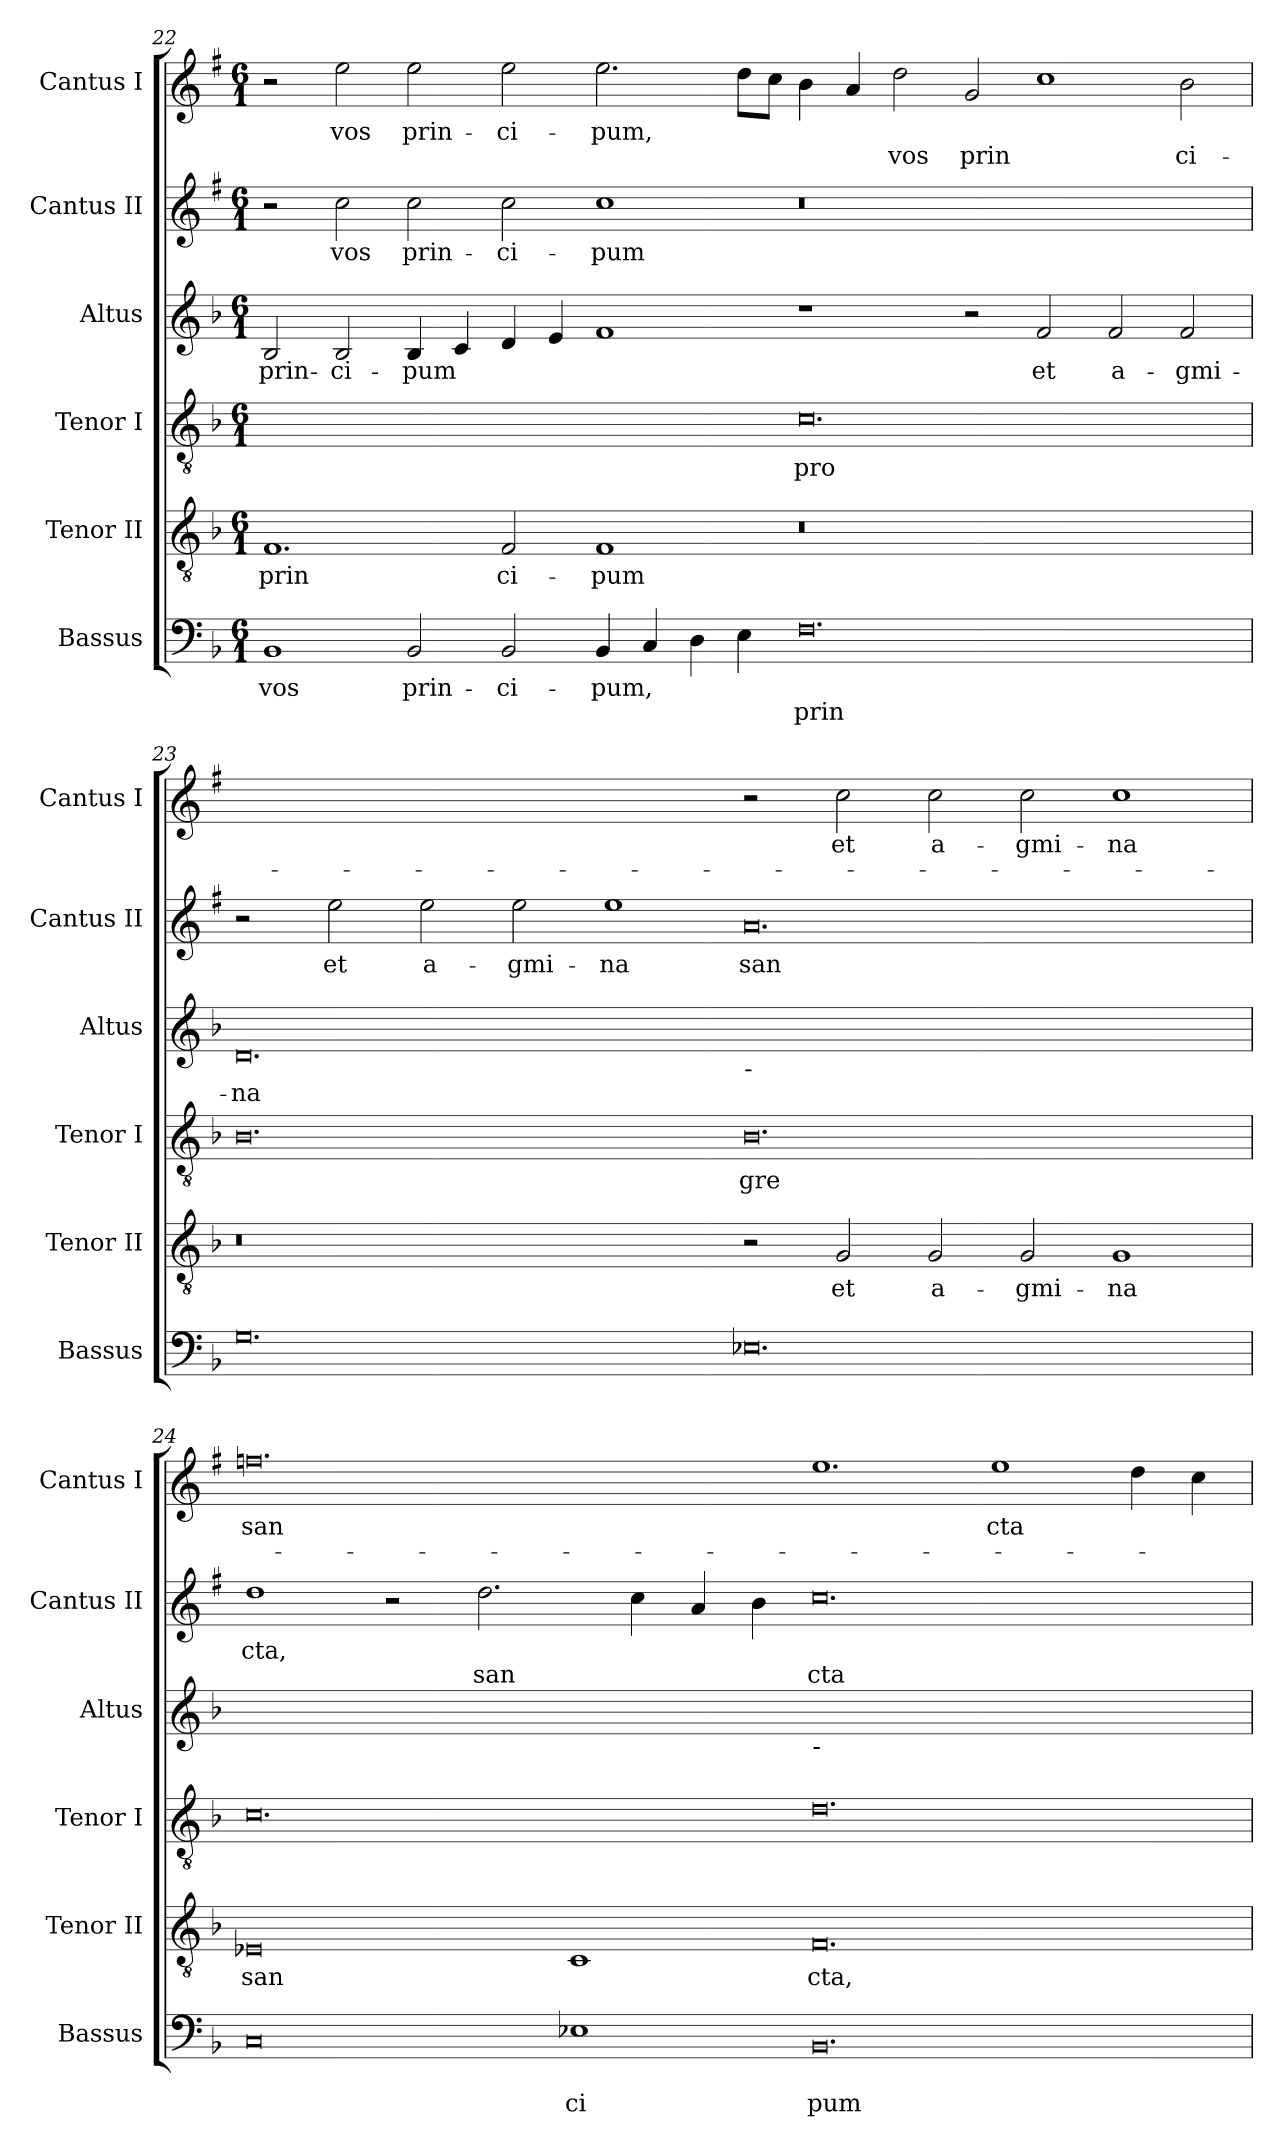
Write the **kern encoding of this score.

**kern	**text	**text	**kern	**text	**kern	**text	**kern	**text	**kern	**text	**text	**kern	**text	**text
*part6	*part6	*part6	*part5	*part5	*part4	*part4	*part3	*part3	*part2	*part2	*part2	*part1	*part1	*part1
*staff6	*staff6	*staff6	*staff5	*staff5	*staff4	*staff4	*staff3	*staff3	*staff2	*staff2	*staff2	*staff1	*staff1	*staff1
*I"Bassus	*	*	*I"Tenor II	*	*I"Tenor I	*	*I"Altus	*	*I"Cantus II	*	*	*I"Cantus I	*	*
*I'Bassus	*	*	*I'Tenor II	*	*I'Tenor I	*	*I'Altus	*	*I'Cantus II	*	*	*I'Cantus I	*	*
!!LO:LB:g=z
*clefF4	*	*	*clefGv2	*	*clefGv2	*	*clefG2	*	*clefG2	*	*	*clefG2	*	*
*	*	*	*	*	*	*	*	*	*ITrd1c2	*	*	*ITrd1c2	*	*
*k[b-]	*	*	*k[b-]	*	*k[b-]	*	*k[b-]	*	*k[b-]	*	*	*k[b-]	*	*
*F:	*	*	*F:	*	*F:	*	*F:	*	*F:	*	*	*F:	*	*
*M6/1	*	*	*M6/1	*	*M6/1	*	*M6/1	*	*M6/1	*	*	*M6/1	*	*
=22	=22	=22	=22	=22	=22	=22	=22	=22	=22	=22	=22	=22	=22	=22
!	!LO:LY:b	!	!	!LO:LY:b	!	!	!	!LO:LY:b	!	!	!	!	!	!
1BB-	vos	.	1.F	prin	0dyy_	.	2B-	prin-	2r	.	.	2r	.	.
!	!	!	!	!	!	!	!	!LO:LY:b	!	!LO:LY:b	!	!	!LO:LY:b	!
.	.	.	.	.	.	.	2B-	-ci-	2b-	vos	.	2dd	vos	.
!	!LO:LY:b	!	!	!	!	!	!	!LO:LY:b	!	!LO:LY:b	!	!	!LO:LY:b	!
2BB-	prin-	.	.	.	.	.	4B-	-pum	2b-	prin-	.	2dd	prin-	.
.	.	.	.	.	.	.	4c	.	.	.	.	.	.	.
!	!LO:LY:b	!	!	!LO:LY:b	!	!	!	!	!	!LO:LY:b	!	!	!LO:LY:b	!
2BB-	-ci-	.	2F	ci-	.	.	4d	.	2b-	-ci-	.	2dd	-ci-	.
.	.	.	.	.	.	.	4e	.	.	.	.	.	.	.
!	!LO:LY:b	!	!	!LO:LY:b	!	!	!	!	!	!LO:LY:b	!	!	!LO:LY:b	!
4BB-	-pum,	.	1F	-pum	1dyy]	.	1f	.	1b-	-pum	.	2.dd	-pum,	.
4C	.	.	.	.	.	.	.	.	.	.	.	.	.	.
4D	.	.	.	.	.	.	.	.	.	.	.	.	.	.
4E	.	.	.	.	.	.	.	.	.	.	.	8ccL	.	.
.	.	.	.	.	.	.	.	.	.	.	.	8b-J	.	.
!	!	!LO:LY:b	!	!	!	!LO:LY:b	!	!	!	!	!	!	!	!
0.F	.	prin	0.r	.	0.c	pro	1r	.	0.r	.	.	4a	.	.
.	.	.	.	.	.	.	.	.	.	.	.	4g	.	.
!	!	!	!	!	!	!	!	!	!	!	!	!	!	!LO:LY:b
.	.	.	.	.	.	.	.	.	.	.	.	2cc	.	vos
!	!	!	!	!	!	!	!	!	!	!	!	!	!	!LO:LY:b
.	.	.	.	.	.	.	2r	.	.	.	.	2f	.	prin
!	!	!	!	!	!	!	!	!LO:LY:b	!	!	!	!	!	!
.	.	.	.	.	.	.	2f	et	.	.	.	1b-	.	.
!	!	!	!	!	!	!	!	!LO:LY:b	!	!	!	!	!	!
.	.	.	.	.	.	.	2f	a-	.	.	.	.	.	.
!	!	!	!	!	!	!	!	!LO:LY:b	!	!	!	!	!	!LO:LY:b
.	.	.	.	.	.	.	2f	-gmi-	.	.	.	2a	.	ci-
=23	=23	=23	=23	=23	=23	=23	=23	=23	=23	=23	=23	=23	=23	=23
!	!	!	!	!	!	!	!	!LO:LY:b	!	!	!	!	!	!LO:LY:b
0.G	.	.	0.r	.	0.B-	.	0.d	-na	2r	.	.	[0b-yy	.	-pum
!	!	!	!	!	!	!	!	!	!	!LO:LY:b	!	!	!	!
.	.	.	.	.	.	.	.	.	2dd	et	.	.	.	.
!	!	!	!	!	!	!	!	!	!	!LO:LY:b	!	!	!	!
.	.	.	.	.	.	.	.	.	2dd	a-	.	.	.	.
!	!	!	!	!	!	!	!	!	!	!LO:LY:b	!	!	!	!
.	.	.	.	.	.	.	.	.	2dd	-gmi-	.	.	.	.
!	!	!	!	!	!	!	!	!	!	!LO:LY:b	!	!	!	!
.	.	.	.	.	.	.	.	.	1dd	-na	.	1b-yy]	.	.
!	!	!	!	!	!	!	!LO:TX:b:t=-	!	!	!	!	!	!	!
!	!	!	!	!	!	!LO:LY:b	!	!LO:LY:b	!	!LO:LY:b	!	!	!	!
0.E-X	.	.	2r	.	0.B-	gre	[0.e-Xyy	san	0.g	san	.	2r	.	.
!	!	!	!	!LO:LY:b	!	!	!	!	!	!	!	!	!LO:LY:b	!
.	.	.	2G	et	.	.	.	.	.	.	.	2b-	et	.
!	!	!	!	!LO:LY:b	!	!	!	!	!	!	!	!	!LO:LY:b	!
.	.	.	2G	a-	.	.	.	.	.	.	.	2b-	a-	.
!	!	!	!	!LO:LY:b	!	!	!	!	!	!	!	!	!LO:LY:b	!
.	.	.	2G	-gmi-	.	.	.	.	.	.	.	2b-	-gmi-	.
!	!	!	!	!LO:LY:b	!	!	!	!	!	!	!	!	!LO:LY:b	!
.	.	.	1G	-na	.	.	.	.	.	.	.	1b-	-na	.
=24	=24	=24	=24	=24	=24	=24	=24	=24	=24	=24	=24	=24	=24	=24
!	!	!	!	!LO:LY:b	!	!	!	!	!	!LO:LY:b	!	!	!LO:LY:b	!
0C	.	.	0E-X	san	0.c	.	0.e-yy]	.	1cc	cta,	.	0.ee-X	san	.
.	.	.	.	.	.	.	.	.	2r	.	.	.	.	.
!	!	!	!	!	!	!	!	!	!	!	!LO:LY:b	!	!	!
.	.	.	.	.	.	.	.	.	2.cc	.	san	.	.	.
!	!	!LO:LY:b	!	!	!	!	!	!	!	!	!	!	!	!
1E-X	.	ci	1C	.	.	.	.	.	.	.	.	.	.	.
.	.	.	.	.	.	.	.	.	4b-	.	.	.	.	.
.	.	.	.	.	.	.	.	.	4g	.	.	.	.	.
.	.	.	.	.	.	.	.	.	4a	.	.	.	.	.
!	!	!	!	!	!	!	!LO:TX:b:t=-	!	!	!	!	!	!	!
!	!	!LO:LY:b	!	!LO:LY:b	!	!	!	!	!	!	!LO:LY:b	!	!	!
0.BB-	.	pum	0.F	cta,	0.d	.	[0.fyy	.	0.b-	.	cta	1.dd	.	.
!	!	!	!	!	!	!	!	!	!	!	!	!	!LO:LY:b	!
.	.	.	.	.	.	.	.	.	.	.	.	1dd	cta	.
.	.	.	.	.	.	.	.	.	.	.	.	4cc	.	.
.	.	.	.	.	.	.	.	.	.	.	.	4b-	.	.
=	=	=	=	=	=	=	=	=	=	=	=	=	=	=
*-	*-	*-	*-	*-	*-	*-	*-	*-	*-	*-	*-	*-	*-	*-
